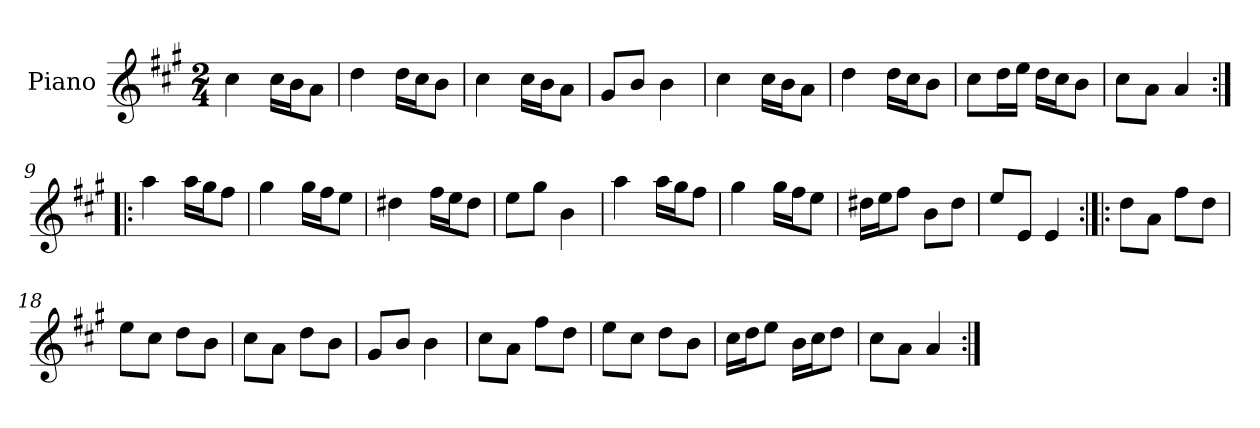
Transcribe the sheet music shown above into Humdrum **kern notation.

**kern
*part1
*staff1
*I"Piano
*I'Pno.
*clefG2
*k[f#c#g#]
*M2/4
=1
4cc#\
16cc#\LL
16b\J
8a\J
=2
4dd\
16dd\LL
16cc#\J
8b\J
=3
4cc#\
16cc#\LL
16b\J
8a\J
=4
8g#/L
8b/J
4b\
=5
4cc#\
16cc#\LL
16b\J
8a\J
=6
4dd\
16dd\LL
16cc#\J
8b\J
=7
8cc#\L
16dd\L
16ee\JJ
16dd\LL
16cc#\J
8b\J
=8
8cc#\L
8a\J
4a/
=9:|!|:
4aa\
16aa\LL
16gg#\J
8ff#\J
=10
4gg#\
16gg#\LL
16ff#\J
8ee\J
=11
4dd#X\
16ff#\LL
16ee\J
8dd#\J
=12
8ee\L
8gg#\J
4b\
=13
4aa\
16aa\LL
16gg#\J
8ff#\J
=14
4gg#\
16gg#\LL
16ff#\J
8ee\J
=15
16dd#X\LL
16ee\J
8ff#\J
8b\L
8dd#\J
=16
8ee/L
8e/J
4e/
=17:|!|:
8dd\L
8a\J
8ff#\L
8dd\J
=18
8ee\L
8cc#\J
8dd\L
8b\J
=19
8cc#\L
8a\J
8dd\L
8b\J
=20
8g#/L
8b/J
4b\
=21
8cc#\L
8a\J
8ff#\L
8dd\J
=22
8ee\L
8cc#\J
8dd\L
8b\J
=23
16cc#\LL
16dd\J
8ee\J
16b\LL
16cc#\J
8dd\J
=24
8cc#\L
8a\J
4a/
=:|!
*-
